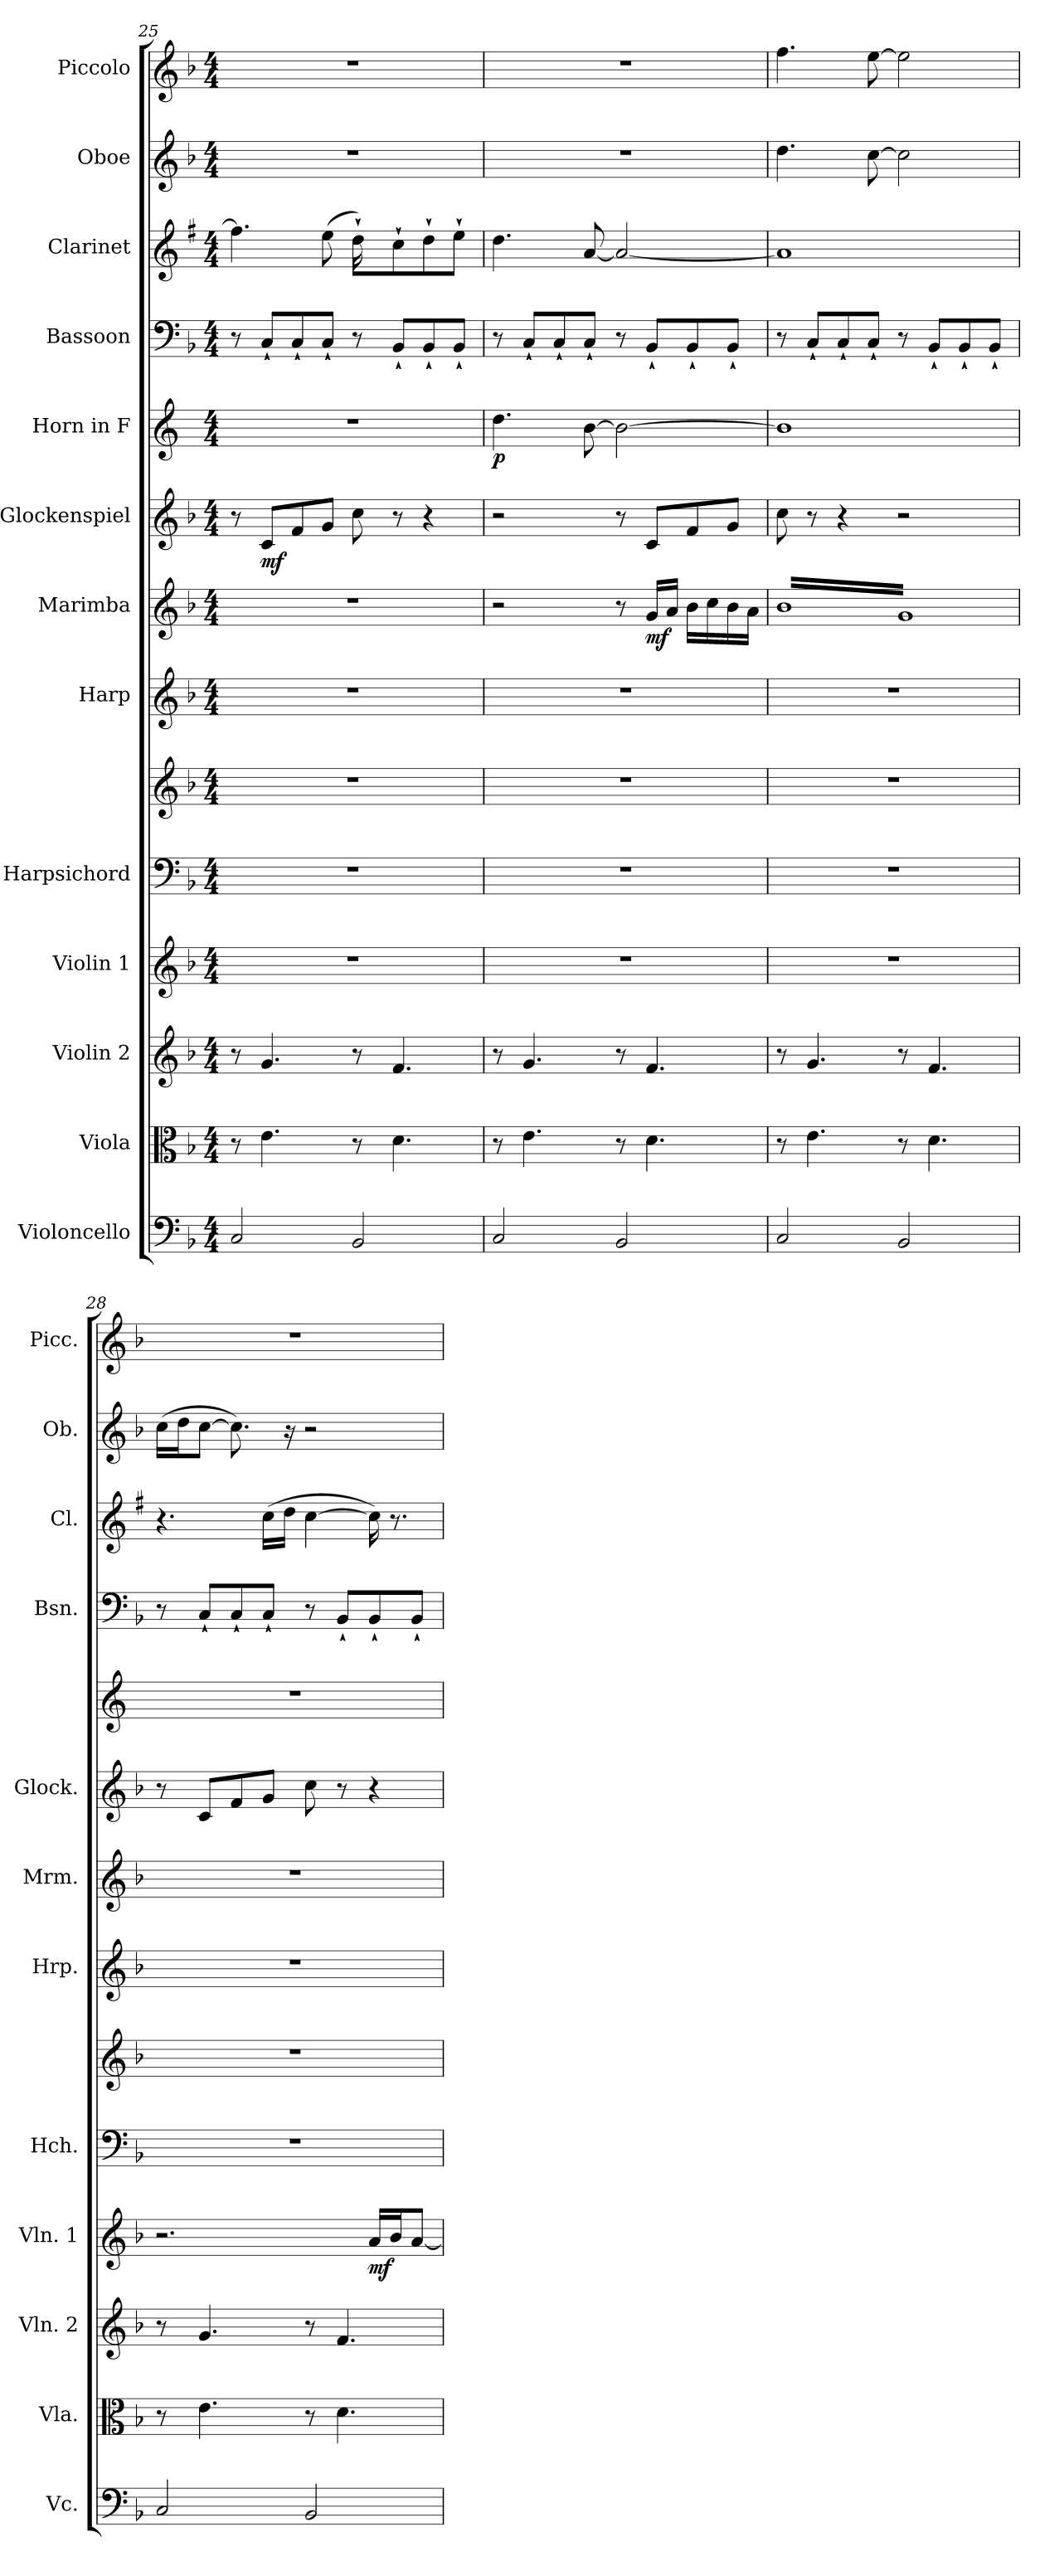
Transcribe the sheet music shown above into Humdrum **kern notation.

**kern	**kern	**kern	**kern	**dynam	**kern	**kern	**kern	**kern	**dynam	**kern	**dynam	**kern	**dynam	**kern	**kern	**kern	**kern
*part13	*part12	*part11	*part10	*part10	*part9	*part9	*part8	*part7	*part7	*part6	*part6	*part5	*part5	*part4	*part3	*part2	*part1
*staff14	*staff13	*staff12	*staff11	*staff11	*staff10	*staff9	*staff8	*staff7	*staff7	*staff6	*staff6	*staff5	*staff5	*staff4	*staff3	*staff2	*staff1
*I"Violoncello	*I"Viola	*I"Violin 2	*I"Violin 1	*	*I"Harpsichord	*	*I"Harp	*I"Marimba	*	*I"Glockenspiel	*	*I"Horn in F	*	*I"Bassoon	*I"Clarinet	*I"Oboe	*I"Piccolo
*I'Vc.	*I'Vla.	*I'Vln. 2	*I'Vln. 1	*	*I'Hch.	*	*I'Hrp.	*I'Mrm.	*	*I'Glock.	*	*	*	*I'Bsn.	*I'Cl.	*I'Ob.	*I'Picc.
*clefF4	*clefC3	*clefG2	*clefG2	*	*clefF4	*clefG2	*clefG2	*clefG2	*	*clefG2	*	*clefG2	*	*clefF4	*clefG2	*clefG2	*clefG2
*	*	*	*	*	*ITrd7c12	*ITrd7c12	*	*	*	*ITrd-7c-12	*	*ITrd4c7	*	*	*ITrd1c2	*	*
*k[b-]	*k[b-]	*k[b-]	*k[b-]	*	*k[b-]	*k[b-]	*k[b-]	*k[b-]	*	*k[b-]	*	*k[b-]	*	*k[b-]	*k[b-]	*k[b-]	*k[b-]
*M4/4	*M4/4	*M4/4	*M4/4	*	*M4/4	*M4/4	*M4/4	*M4/4	*	*M4/4	*	*M4/4	*	*M4/4	*M4/4	*M4/4	*M4/4
=25	=25	=25	=25	=25	=25	=25	=25	=25	=25	=25	=25	=25	=25	=25	=25	=25	=25
*	*	*	*	*	*	*	*	*	*	*	*	*	*	*	*^	*	*
2C/	8r	8r	1r	.	1r	1r	1r	1r	.	8r	.	1r	.	8r	4.ee\]	2ryy	1r	1r
!	!	!	!	!	!	!	!	!	!	!	!LO:DY:b	!	!	!	!	!	!	!
.	4.e\	4.g/	.	.	.	.	.	.	.	8cc/L	mf	.	.	8C`/L	.	.	.	.
.	.	.	.	.	.	.	.	.	.	8ff/	.	.	.	8C`/	.	.	.	.
.	.	.	.	.	.	.	.	.	.	8gg/J	.	.	.	8C`/J	(8dd\	.	.	.
2BB-/	8r	8r	.	.	.	.	.	.	.	8ccc\	.	.	.	8r	8cc`\L)	16cc\	.	.
.	.	.	.	.	.	.	.	.	.	.	.	.	.	.	.	16ryy	.	.
.	4.d\	4.f/	.	.	.	.	.	.	.	8r	.	.	.	8BB-`/L	8b-`\	8ryy	.	.
.	.	.	.	.	.	.	.	.	.	4r	.	.	.	8BB-`/	8cc`\	4ryy	.	.
.	.	.	.	.	.	.	.	.	.	.	.	.	.	8BB-`/J	8dd`\J	.	.	.
*	*	*	*	*	*	*	*	*	*	*	*	*	*	*	*v	*v	*	*
=26	=26	=26	=26	=26	=26	=26	=26	=26	=26	=26	=26	=26	=26	=26	=26	=26	=26
!	!	!	!	!	!	!	!	!	!	!	!	!	!LO:DY:b	!	!	!	!
2C/	8r	8r	1r	.	1r	1r	1r	2r	.	2r	.	4.g\	p	8r	4.cc\	1r	1r
.	4.e\	4.g/	.	.	.	.	.	.	.	.	.	.	.	8C`/L	.	.	.
.	.	.	.	.	.	.	.	.	.	.	.	.	.	8C`/	.	.	.
.	.	.	.	.	.	.	.	.	.	.	.	[8e\	.	8C`/J	[8g/	.	.
2BB-/	8r	8r	.	.	.	.	.	8r	.	8r	.	2e\_	.	8r	2g/_	.	.
!	!	!	!	!	!	!	!	!	!LO:DY:b	!	!	!	!	!	!	!	!
.	4.d\	4.f/	.	.	.	.	.	16g/LL	mf	8cc/L	.	.	.	8BB-`/L	.	.	.
.	.	.	.	.	.	.	.	16a/JJ	.	.	.	.	.	.	.	.	.
.	.	.	.	.	.	.	.	16b-\LL	.	8ff/	.	.	.	8BB-`/	.	.	.
.	.	.	.	.	.	.	.	16cc\	.	.	.	.	.	.	.	.	.
.	.	.	.	.	.	.	.	16b-\	.	8gg/J	.	.	.	8BB-`/J	.	.	.
.	.	.	.	.	.	.	.	16a\JJ	.	.	.	.	.	.	.	.	.
=27	=27	=27	=27	=27	=27	=27	=27	=27	=27	=27	=27	=27	=27	=27	=27	=27	=27
*	*	*	*	*	*	*	*	*tremolo	*	*	*	*	*	*	*	*	*
2C/	8r	8r	1r	.	1r	1r	1r	16b-LL	.	8ccc\	.	1e]	.	8r	1g]	4.dd\	4.ff\
.	.	.	.	.	.	.	.	16g	.	.	.	.	.	.	.	.	.
.	4.e\	4.g/	.	.	.	.	.	16b-	.	8r	.	.	.	8C`/L	.	.	.
.	.	.	.	.	.	.	.	16g	.	.	.	.	.	.	.	.	.
.	.	.	.	.	.	.	.	16b-	.	4r	.	.	.	8C`/	.	.	.
.	.	.	.	.	.	.	.	16g	.	.	.	.	.	.	.	.	.
.	.	.	.	.	.	.	.	16b-	.	.	.	.	.	8C`/J	.	[8cc\	[8ee\
.	.	.	.	.	.	.	.	16g	.	.	.	.	.	.	.	.	.
2BB-/	8r	8r	.	.	.	.	.	16b-	.	2r	.	.	.	8r	.	2cc\]	2ee\]
.	.	.	.	.	.	.	.	16g	.	.	.	.	.	.	.	.	.
.	4.d\	4.f/	.	.	.	.	.	16b-	.	.	.	.	.	8BB-`/L	.	.	.
.	.	.	.	.	.	.	.	16g	.	.	.	.	.	.	.	.	.
.	.	.	.	.	.	.	.	16b-	.	.	.	.	.	8BB-`/	.	.	.
.	.	.	.	.	.	.	.	16g	.	.	.	.	.	.	.	.	.
.	.	.	.	.	.	.	.	16b-	.	.	.	.	.	8BB-`/J	.	.	.
.	.	.	.	.	.	.	.	16gJJ	.	.	.	.	.	.	.	.	.
*	*	*	*	*	*	*	*	*Xtremolo	*	*	*	*	*	*	*	*	*
!!LO:PB:g=z
=28	=28	=28	=28	=28	=28	=28	=28	=28	=28	=28	=28	=28	=28	=28	=28	=28	=28
2C/	8r	8r	2.r	.	1r	1r	1r	1r	.	8r	.	1r	.	8r	4.r	(16cc\LL	1r
.	.	.	.	.	.	.	.	.	.	.	.	.	.	.	.	16dd\J	.
.	4.e\	4.g/	.	.	.	.	.	.	.	8cc/L	.	.	.	8C`/L	.	[8cc\J	.
.	.	.	.	.	.	.	.	.	.	.	.	.	.	.	.	.	.
.	.	.	.	.	.	.	.	.	.	8ff/	.	.	.	8C`/	.	8.cc\])	.
.	.	.	.	.	.	.	.	.	.	.	.	.	.	.	.	.	.
.	.	.	.	.	.	.	.	.	.	8gg/J	.	.	.	8C`/J	(16b-\LL	.	.
.	.	.	.	.	.	.	.	.	.	.	.	.	.	.	16cc\JJ	16r	.
2BB-/	8r	8r	.	.	.	.	.	.	.	8ccc\	.	.	.	8r	[4b-\	2r	.
.	4.d\	4.f/	.	.	.	.	.	.	.	8r	.	.	.	8BB-`/L	.	.	.
!	!	!	!	!LO:DY:b	!	!	!	!	!	!	!	!	!	!	!	!	!
.	.	.	16a/LL	mf	.	.	.	.	.	4r	.	.	.	8BB-`/	16b-\])	.	.
.	.	.	16b-/J	.	.	.	.	.	.	.	.	.	.	.	8.r	.	.
.	.	.	[8a/J	.	.	.	.	.	.	.	.	.	.	8BB-`/J	.	.	.
=	=	=	=	=	=	=	=	=	=	=	=	=	=	=	=	=	=
*-	*-	*-	*-	*-	*-	*-	*-	*-	*-	*-	*-	*-	*-	*-	*-	*-	*-
